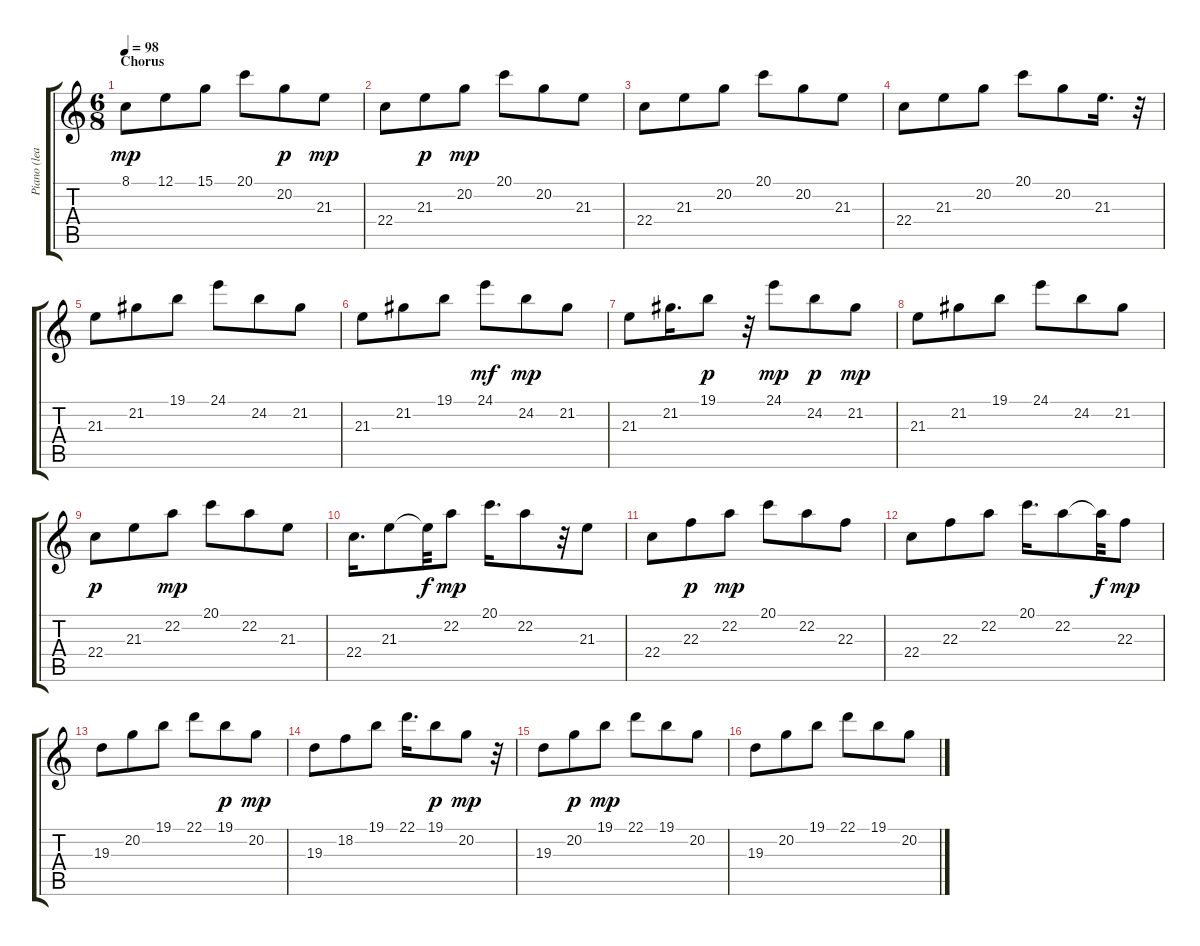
\track ("Piano (lead" "Piano (lea") {instrument drawbarorgan}
\staff {score tabs}
\tuning (E4 B3 G3 D3 A2 E2) {hide}
\ts (6 8)
\section ("" "Chorus")
\tempo 98
\clef g2
\ks c
8.1.8{dy mp} 12.1.8 15.1.8 20.1.8 20.2.8{dy p} 21.3.8{dy mp} |
22.4.8 21.3.8{dy p} 20.2.8{dy mp} 20.1.8 20.2.8 21.3.8 |
22.4.8 21.3.8 20.2.8 20.1.8 20.2.8 21.3.8 |
22.4.8 21.3.8 20.2.8 20.1.8 20.2.8 21.3.16{d} r.32 |
21.3.8 21.2.8 19.1.8 24.1.8 24.2.8 21.2.8 |
21.3.8 21.2.8 19.1.8 24.1.8{dy mf} 24.2.8{dy mp} 21.2.8 |
21.3.8 21.2.16{d} 19.1.8{dy p} r.32 24.1.8{dy mp} 24.2.8{dy p} 21.2.8{dy mp} |
21.3.8 21.2.8 19.1.8 24.1.8 24.2.8 21.2.8 |
22.4.8{dy p} 21.3.8 22.2.8{dy mp} 20.1.8 22.2.8 21.3.8 |
22.4.16{d} 21.3.8 21.3{t}.32{dy f} 22.2.8{dy mp} 20.1.16{d} 22.2.8 r.32 21.3.8 |
22.4.8 22.3.8{dy p} 22.2.8{dy mp} 20.1.8 22.2.8 22.3.8 |
22.4.8 22.3.8 22.2.8 20.1.16{d} 22.2.8 22.2{t}.32{dy f} 22.3.8{dy mp} |
19.3.8 20.2.8 19.1.8 22.1.8 19.1.8{dy p} 20.2.8{dy mp} |
19.3.8 18.2.8 19.1.8 22.1.16{d} 19.1.8{dy p} 20.2.8{dy mp} r.32 |
19.3.8 20.2.8{dy p} 19.1.8{dy mp} 22.1.8 19.1.8 20.2.8 |
19.3.8 20.2.8 19.1.8 22.1.8 19.1.8 20.2.8
